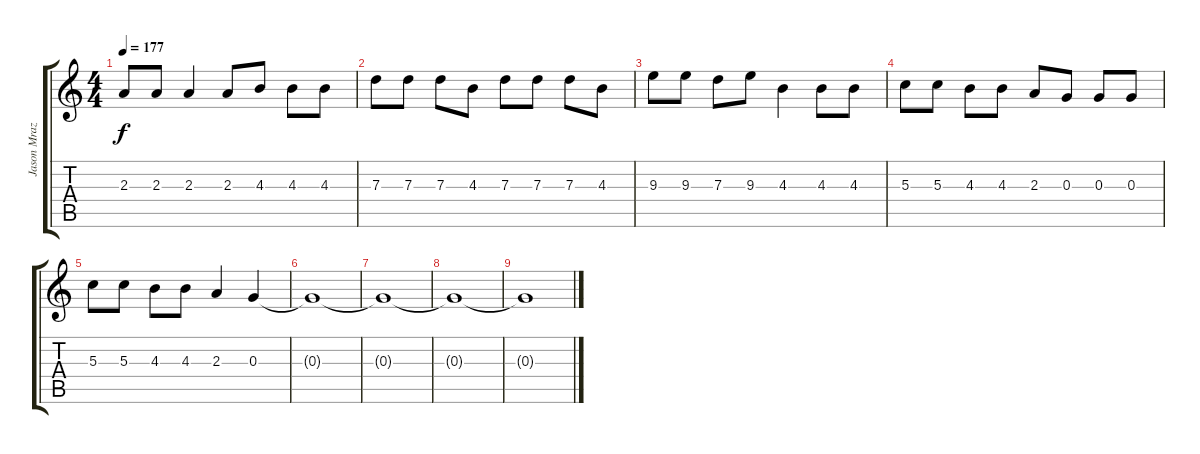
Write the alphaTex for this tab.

\track ("Jason Mraz" "Jason Mraz") {instrument electricguitarjazz}
\staff {score tabs}
\tuning (E4 B3 G3 D3 A2 E2) {hide}
\ts (4 4)
\tempo 177
\clef g2
\ks c
2.3.8{dy f} 2.3.8 2.3.4 2.3.8 4.3.8 4.3.8 4.3.8 |
7.3.8 7.3.8 7.3.8 4.3.8 7.3.8 7.3.8 7.3.8 4.3.8 |
9.3.8 9.3.8 7.3.8 9.3.8 4.3.4 4.3.8 4.3.8 |
5.3.8 5.3.8 4.3.8 4.3.8 2.3.8 0.3.8 0.3.8 0.3.8 |
5.3.8 5.3.8 4.3.8 4.3.8 2.3.4 0.3.4 |
0.3{t}.1 |
0.3{t}.1 |
0.3{t}.1 |
0.3{t}.1
